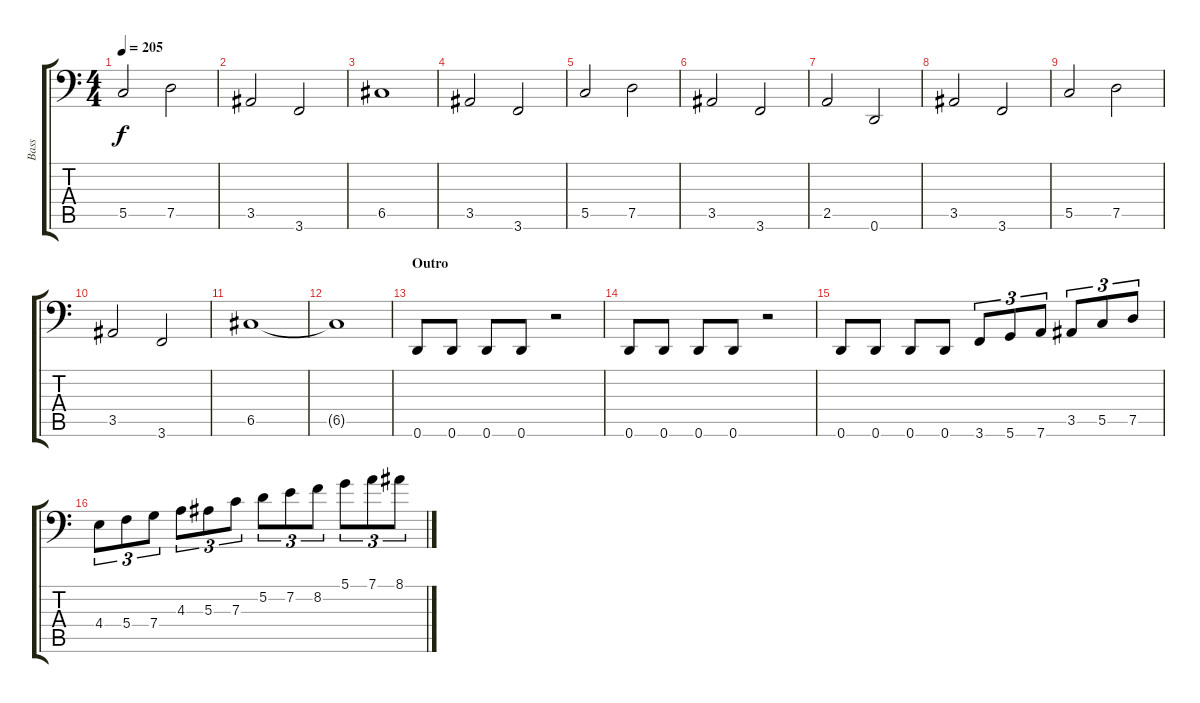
\track ("Bass" "Bass") {instrument electricbasspick}
\staff {score tabs}
\tuning (D3 A2 F2 C2 G1 D1) {hide}
\ts (4 4)
\tempo 205
\clef f4
\ks c
5.5.2{dy f} 7.5.2 |
3.5.2 3.6.2 |
6.5.1 |
3.5.2 3.6.2 |
5.5.2 7.5.2 |
3.5.2 3.6.2 |
2.5.2 0.6.2 |
3.5.2 3.6.2 |
5.5.2 7.5.2 |
3.5.2 3.6.2 |
6.5.1 |
6.5{t}.1 |
\section ("" "Outro")
0.6.8 0.6.8 0.6.8 0.6.8 r.2 |
0.6.8 0.6.8 0.6.8 0.6.8 r.2 |
0.6.8 0.6.8 0.6.8 0.6.8 3.6.8{tu (3 2)} 5.6.8{tu (3 2)} 7.6.8{tu (3 2)} 3.5.8{tu (3 2)} 5.5.8{tu (3 2)} 7.5.8{tu (3 2)} |
4.4.8{tu (3 2)} 5.4.8{tu (3 2)} 7.4.8{tu (3 2)} 4.3.8{tu (3 2)} 5.3.8{tu (3 2)} 7.3.8{tu (3 2)} 5.2.8{tu (3 2)} 7.2.8{tu (3 2)} 8.2.8{tu (3 2)} 5.1.8{tu (3 2)} 7.1.8{tu (3 2)} 8.1.8{tu (3 2)}
